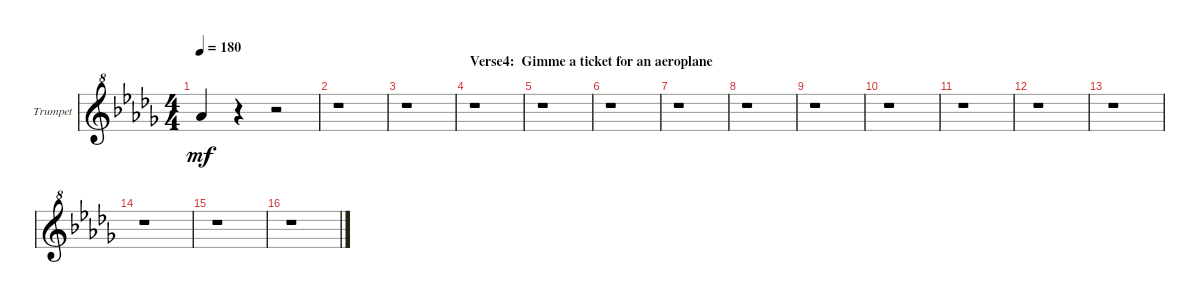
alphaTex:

\bracketExtendMode groupsimilarinstruments
\firstSystemTrackNameOrientation horizontal
\otherSystemsTrackNameOrientation horizontal
\track ("Trumpet, Brass Section" "Trumpet") {instrument electricguitarclean}
\staff {score}
\tuning (E4 B3 G3 D3 A2 E2)
\ts (4 4)
\tempo 180
\clef g2
\ottava 8va
\scale
0.333333
\ks bbminor
9.2{t}.4{dy mf} r.4 r.2 |
\scale
0.333333 r.1 |
\scale
0.333333 r.1 |
\section ("" "Verse4:  Gimme a ticket for an aeroplane")
\scale
0.333333 r.1 |
\scale
0.333333 r.1 |
\scale
0.333333 r.1 |
\scale
0.333333 r.1 |
\scale
0.333333 r.1 |
\scale
0.333333 r.1 |
\scale
0.333333 r.1 |
\scale
0.333333 r.1 |
\scale
0.333333 r.1 |
\scale
0.333333 r.1 |
\scale
0.333333 r.1 |
\scale
0.333333 r.1 |
\scale
0.333333 r.1
